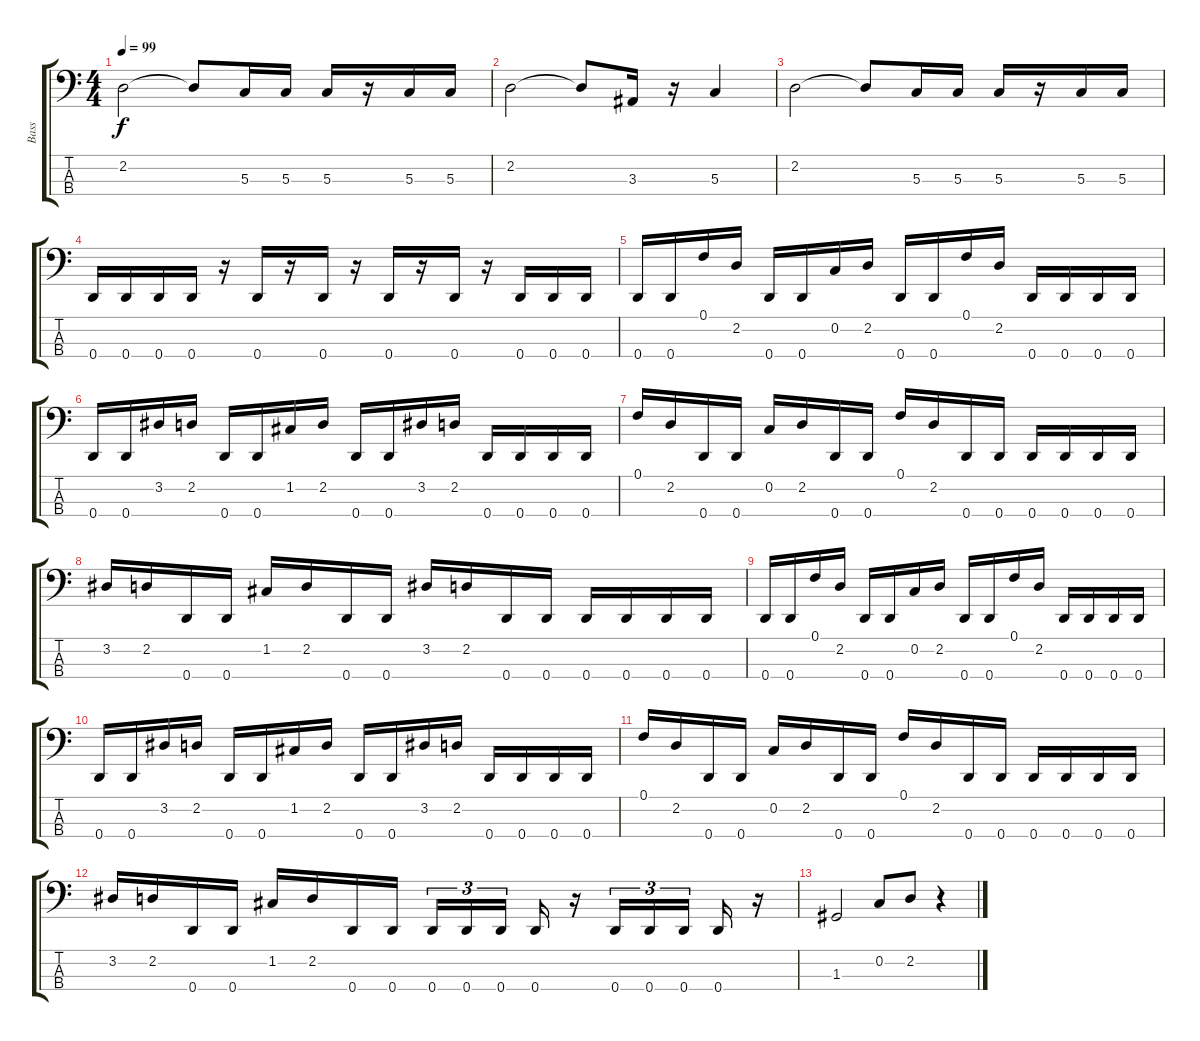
\track ("Bass" "Bass") {instrument electricbasspick}
\staff {score tabs}
\tuning (F2 C2 G1 D1) {hide}
\ts (4 4)
\tempo 99
\clef f4
\ks c
2.2.2{dy f} 2.2{t}.8 5.3.16 5.3.16 5.3.16 r.16 5.3.16 5.3.16 |
2.2.2 2.2{t}.8 3.3.16 r.16 5.3.4 |
2.2.2 2.2{t}.8 5.3.16 5.3.16 5.3.16 r.16 5.3.16 5.3.16 |
0.4.16 0.4.16 0.4.16 0.4.16 r.16 0.4.16 r.16 0.4.16 r.16 0.4.16 r.16 0.4.16 r.16 0.4.16 0.4.16 0.4.16 |
0.4.16 0.4.16 0.1.16 2.2.16 0.4.16 0.4.16 0.2.16 2.2.16 0.4.16 0.4.16 0.1.16 2.2.16 0.4.16 0.4.16 0.4.16 0.4.16 |
0.4.16 0.4.16 3.2.16 2.2.16 0.4.16 0.4.16 1.2.16 2.2.16 0.4.16 0.4.16 3.2.16 2.2.16 0.4.16 0.4.16 0.4.16 0.4.16 |
0.1.16 2.2.16 0.4.16 0.4.16 0.2.16 2.2.16 0.4.16 0.4.16 0.1.16 2.2.16 0.4.16 0.4.16 0.4.16 0.4.16 0.4.16 0.4.16 |
3.2.16 2.2.16 0.4.16 0.4.16 1.2.16 2.2.16 0.4.16 0.4.16 3.2.16 2.2.16 0.4.16 0.4.16 0.4.16 0.4.16 0.4.16 0.4.16 |
0.4.16 0.4.16 0.1.16 2.2.16 0.4.16 0.4.16 0.2.16 2.2.16 0.4.16 0.4.16 0.1.16 2.2.16 0.4.16 0.4.16 0.4.16 0.4.16 |
0.4.16 0.4.16 3.2.16 2.2.16 0.4.16 0.4.16 1.2.16 2.2.16 0.4.16 0.4.16 3.2.16 2.2.16 0.4.16 0.4.16 0.4.16 0.4.16 |
0.1.16 2.2.16 0.4.16 0.4.16 0.2.16 2.2.16 0.4.16 0.4.16 0.1.16 2.2.16 0.4.16 0.4.16 0.4.16 0.4.16 0.4.16 0.4.16 |
3.2.16 2.2.16 0.4.16 0.4.16 1.2.16 2.2.16 0.4.16 0.4.16 0.4.16{tu (3 2)} 0.4.16{tu (3 2)} 0.4.16{tu (3 2)} 0.4.16 r.16 0.4.16{tu (3 2)} 0.4.16{tu (3 2)} 0.4.16{tu (3 2)} 0.4.16 r.16 |
1.3.2 0.2.8 2.2.8 r.4
